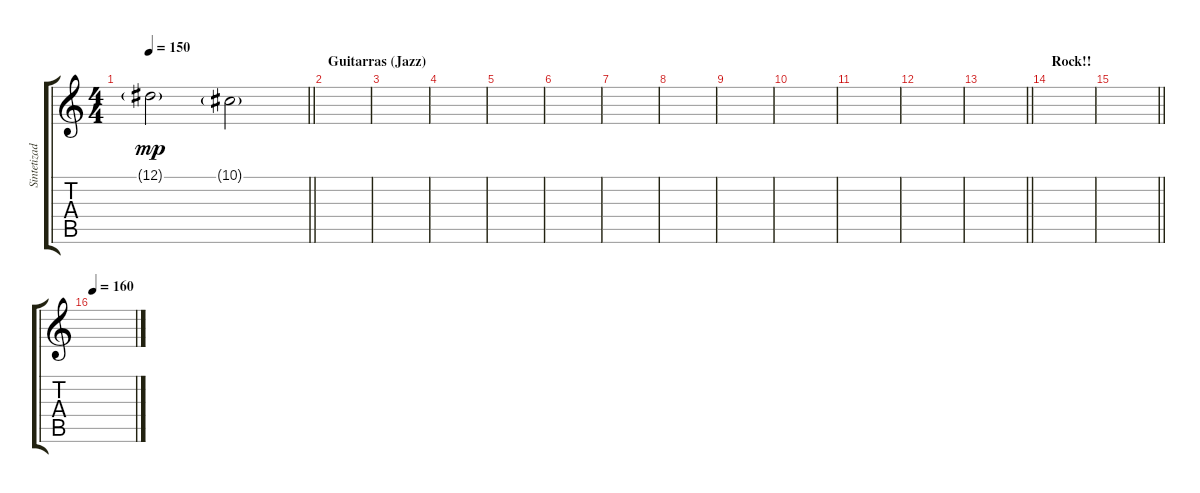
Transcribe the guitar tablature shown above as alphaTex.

\track ("Sintetizador" "Sintetizad") {instrument lead2sawtooth}
\staff {score tabs}
\tuning (Eb4 Bb3 Gb3 Db3 Ab2 Eb2) {hide}
\ts (4 4)
\tempo 150
\clef g2
\barLineRight lightlight
\ks c
12.1{g}.2{dy mp} 10.1{g}.2 |
\section ("" "Guitarras (Jazz)")
|
|
|
|
|
|
|
|
|
|
|
\barLineRight lightlight
|
\section ("" "Rock!!")
|
\barLineRight lightlight
|
\tempo 160
